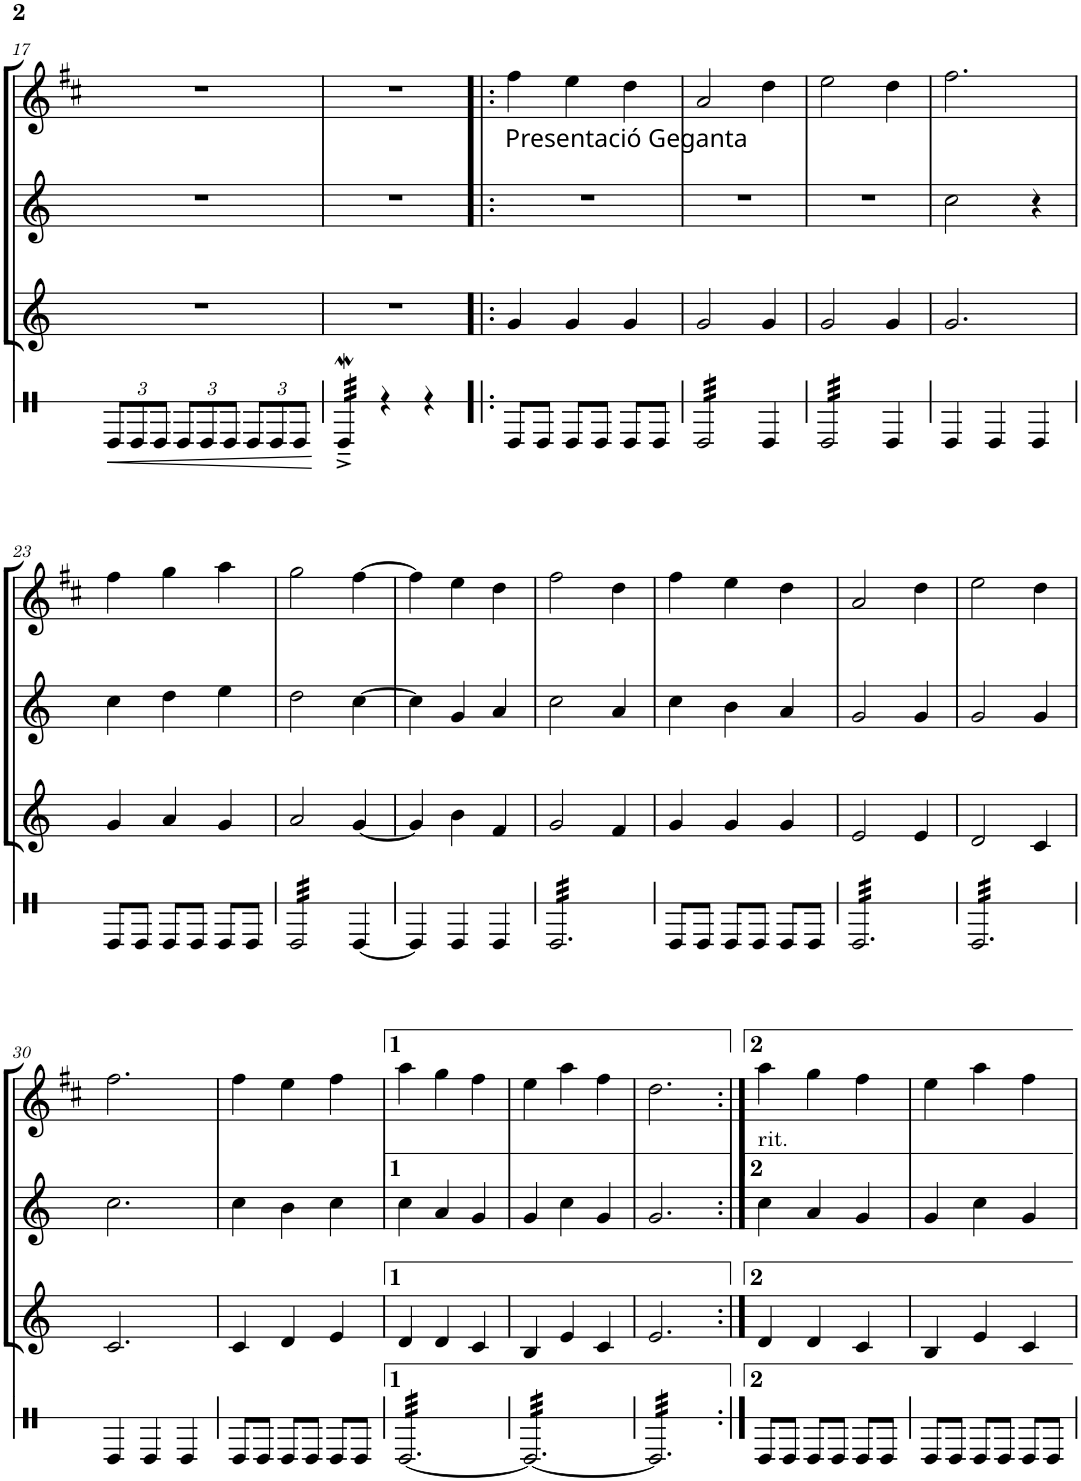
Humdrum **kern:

**kern	**dynam	**kern	**kern	**kern
*part4	*part4	*part3	*part2	*part1
*staff4	*staff4	*staff3	*staff2	*staff1
*I"Timbal	*	*I"Tarota	*I"Gralla 2	*I"Gralla 1
!!LO:PB:g=z
*clefX	*	*clefG2	*clefG2	*clefG2
*	*	*	*	*Trd1c2
*k[]	*	*k[]	*k[]	*k[f#c#]
*	*	*C:	*C:	*D:
*M3/4	*	*M3/4	*M3/4	*M3/4
*Xbrackettup	*	*	*	*
=17	=17	=17	=17	=17
!	!LO:HP:b	!	!	!
12e/L	<	2.r	2.r	2.r
12e/	.	.	.	.
12e/J	.	.	.	.
12e/L	.	.	.	.
12e/	.	.	.	.
12e/J	.	.	.	.
12e/L	.	.	.	.
12e/	.	.	.	.
12e/J	.	.	.	.
.	[	.	.	.
=18	=18	=18	=18	=18
*tremolo	*	*	*	*
32eW~^/LLL	.	2.r	2.r	2.r
32eW~^/	.	.	.	.
32eW~^/	.	.	.	.
32eW~^/	.	.	.	.
32eW~^/	.	.	.	.
32eW~^/	.	.	.	.
32eW~^/	.	.	.	.
32eW~^/JJJ	.	.	.	.
*Xtremolo	*	*	*	*
4r	.	.	.	.
4r	.	.	.	.
=19!|:	=19!|:	=19!|:	=19!|:	=19!|:
!	!	!	!	!LO:TX:b:t=Presentació Geganta
8e/L	.	4g/	2.r	4ff#\
8e/J	.	.	.	.
8e/L	.	4g/	.	4ee\
8e/J	.	.	.	.
8e/L	.	4g/	.	4dd\
8e/J	.	.	.	.
=20	=20	=20	=20	=20
*tremolo	*	*	*	*
32e/LLL	.	2g/	2.r	2a/
32e/	.	.	.	.
32e/	.	.	.	.
32e/	.	.	.	.
32e/	.	.	.	.
32e/	.	.	.	.
32e/	.	.	.	.
32e/	.	.	.	.
32e/	.	.	.	.
32e/	.	.	.	.
32e/	.	.	.	.
32e/	.	.	.	.
32e/	.	.	.	.
32e/	.	.	.	.
32e/	.	.	.	.
32e/JJJ	.	.	.	.
*Xtremolo	*	*	*	*
4e/	.	4g/	.	4dd\
=21	=21	=21	=21	=21
*tremolo	*	*	*	*
32e/LLL	.	2g/	2.r	2ee\
32e/	.	.	.	.
32e/	.	.	.	.
32e/	.	.	.	.
32e/	.	.	.	.
32e/	.	.	.	.
32e/	.	.	.	.
32e/	.	.	.	.
32e/	.	.	.	.
32e/	.	.	.	.
32e/	.	.	.	.
32e/	.	.	.	.
32e/	.	.	.	.
32e/	.	.	.	.
32e/	.	.	.	.
32e/JJJ	.	.	.	.
*Xtremolo	*	*	*	*
4e/	.	4g/	.	4dd\
=22	=22	=22	=22	=22
4e/	.	2.g/	2cc\	2.ff#\
4e/	.	.	.	.
4e/	.	.	4r	.
!!LO:LB:g=z
=23	=23	=23	=23	=23
8e/L	.	4g/	4cc\	4ff#\
8e/J	.	.	.	.
8e/L	.	4a/	4dd\	4gg\
8e/J	.	.	.	.
8e/L	.	4g/	4ee\	4aa\
8e/J	.	.	.	.
=24	=24	=24	=24	=24
*tremolo	*	*	*	*
32e/LLL	.	2a/	2dd\	2gg\
32e/	.	.	.	.
32e/	.	.	.	.
32e/	.	.	.	.
32e/	.	.	.	.
32e/	.	.	.	.
32e/	.	.	.	.
32e/	.	.	.	.
32e/	.	.	.	.
32e/	.	.	.	.
32e/	.	.	.	.
32e/	.	.	.	.
32e/	.	.	.	.
32e/	.	.	.	.
32e/	.	.	.	.
32e/JJJ	.	.	.	.
*Xtremolo	*	*	*	*
[4e/	.	[4g/	[4cc\	[4ff#\
=25	=25	=25	=25	=25
4e/]	.	4g/]	4cc\]	4ff#\]
4e/	.	4b\	4g/	4ee\
4e/	.	4f/	4a/	4dd\
=26	=26	=26	=26	=26
*tremolo	*	*	*	*
32e/LLL	.	2g/	2cc\	2ff#\
32e/	.	.	.	.
32e/	.	.	.	.
32e/	.	.	.	.
32e/	.	.	.	.
32e/	.	.	.	.
32e/	.	.	.	.
32e/	.	.	.	.
32e/	.	.	.	.
32e/	.	.	.	.
32e/	.	.	.	.
32e/	.	.	.	.
32e/	.	.	.	.
32e/	.	.	.	.
32e/	.	.	.	.
32e/	.	.	.	.
32e/	.	4f/	4a/	4dd\
32e/	.	.	.	.
32e/	.	.	.	.
32e/	.	.	.	.
32e/	.	.	.	.
32e/	.	.	.	.
32e/	.	.	.	.
32e/JJJ	.	.	.	.
*Xtremolo	*	*	*	*
=27	=27	=27	=27	=27
8e/L	.	4g/	4cc\	4ff#\
8e/J	.	.	.	.
8e/L	.	4g/	4b\	4ee\
8e/J	.	.	.	.
8e/L	.	4g/	4a/	4dd\
8e/J	.	.	.	.
=28	=28	=28	=28	=28
*tremolo	*	*	*	*
32e/LLL	.	2e/	2g/	2a/
32e/	.	.	.	.
32e/	.	.	.	.
32e/	.	.	.	.
32e/	.	.	.	.
32e/	.	.	.	.
32e/	.	.	.	.
32e/	.	.	.	.
32e/	.	.	.	.
32e/	.	.	.	.
32e/	.	.	.	.
32e/	.	.	.	.
32e/	.	.	.	.
32e/	.	.	.	.
32e/	.	.	.	.
32e/	.	.	.	.
32e/	.	4e/	4g/	4dd\
32e/	.	.	.	.
32e/	.	.	.	.
32e/	.	.	.	.
32e/	.	.	.	.
32e/	.	.	.	.
32e/	.	.	.	.
32e/JJJ	.	.	.	.
=29	=29	=29	=29	=29
32e/LLL	.	2d/	2g/	2ee\
32e/	.	.	.	.
32e/	.	.	.	.
32e/	.	.	.	.
32e/	.	.	.	.
32e/	.	.	.	.
32e/	.	.	.	.
32e/	.	.	.	.
32e/	.	.	.	.
32e/	.	.	.	.
32e/	.	.	.	.
32e/	.	.	.	.
32e/	.	.	.	.
32e/	.	.	.	.
32e/	.	.	.	.
32e/	.	.	.	.
32e/	.	4c/	4g/	4dd\
32e/	.	.	.	.
32e/	.	.	.	.
32e/	.	.	.	.
32e/	.	.	.	.
32e/	.	.	.	.
32e/	.	.	.	.
32e/JJJ	.	.	.	.
*Xtremolo	*	*	*	*
!!LO:LB:g=z
=30	=30	=30	=30	=30
4e/	.	2.c/	2.cc\	2.ff#\
4e/	.	.	.	.
4e/	.	.	.	.
=31	=31	=31	=31	=31
8e/L	.	4c/	4cc\	4ff#\
8e/J	.	.	.	.
8e/L	.	4d/	4b\	4ee\
8e/J	.	.	.	.
8e/L	.	4e/	4cc\	4ff#\
8e/J	.	.	.	.
=32	=32	=32	=32	=32
*tremolo	*	*	*	*
[32e/LLL	.	4d/	4cc\	4aa\
32e/	.	.	.	.
32e/	.	.	.	.
32e/	.	.	.	.
32e/	.	.	.	.
32e/	.	.	.	.
32e/	.	.	.	.
32e/	.	.	.	.
32e/	.	4d/	4a/	4gg\
32e/	.	.	.	.
32e/	.	.	.	.
32e/	.	.	.	.
32e/	.	.	.	.
32e/	.	.	.	.
32e/	.	.	.	.
32e/	.	.	.	.
32e/	.	4c/	4g/	4ff#\
32e/	.	.	.	.
32e/	.	.	.	.
32e/	.	.	.	.
32e/	.	.	.	.
32e/	.	.	.	.
32e/	.	.	.	.
32e/JJJ	.	.	.	.
=33	=33	=33	=33	=33
32e/LLL	.	4B/	4g/	4ee\
32e/	.	.	.	.
32e/	.	.	.	.
32e/	.	.	.	.
32e/	.	.	.	.
32e/	.	.	.	.
32e/	.	.	.	.
32e/	.	.	.	.
32e/	.	4e/	4cc\	4aa\
32e/	.	.	.	.
32e/	.	.	.	.
32e/	.	.	.	.
32e/	.	.	.	.
32e/	.	.	.	.
32e/	.	.	.	.
32e/	.	.	.	.
32e/	.	4c/	4g/	4ff#\
32e/	.	.	.	.
32e/	.	.	.	.
32e/	.	.	.	.
32e/	.	.	.	.
32e/	.	.	.	.
32e/	.	.	.	.
32e/JJJ	.	.	.	.
=34	=34	=34	=34	=34
32e/]LLL	.	2.e/	2.g/	2.dd\
32e/	.	.	.	.
32e/	.	.	.	.
32e/	.	.	.	.
32e/	.	.	.	.
32e/	.	.	.	.
32e/	.	.	.	.
32e/	.	.	.	.
32e/	.	.	.	.
32e/	.	.	.	.
32e/	.	.	.	.
32e/	.	.	.	.
32e/	.	.	.	.
32e/	.	.	.	.
32e/	.	.	.	.
32e/	.	.	.	.
32e/	.	.	.	.
32e/	.	.	.	.
32e/	.	.	.	.
32e/	.	.	.	.
32e/	.	.	.	.
32e/	.	.	.	.
32e/	.	.	.	.
32e/JJJ	.	.	.	.
*Xtremolo	*	*	*	*
=35:|!	=35:|!	=35:|!	=35:|!	=35:|!
!	!	!	!	!LO:TX:b:t=rit.
8e/L	.	4d/	4cc\	4aa\
8e/J	.	.	.	.
8e/L	.	4d/	4a/	4gg\
8e/J	.	.	.	.
8e/L	.	4c/	4g/	4ff#\
8e/J	.	.	.	.
=36	=36	=36	=36	=36
8e/L	.	4B/	4g/	4ee\
8e/J	.	.	.	.
8e/L	.	4e/	4cc\	4aa\
8e/J	.	.	.	.
8e/L	.	4c/	4g/	4ff#\
8e/J	.	.	.	.
=	=	=	=	=
*-	*-	*-	*-	*-
